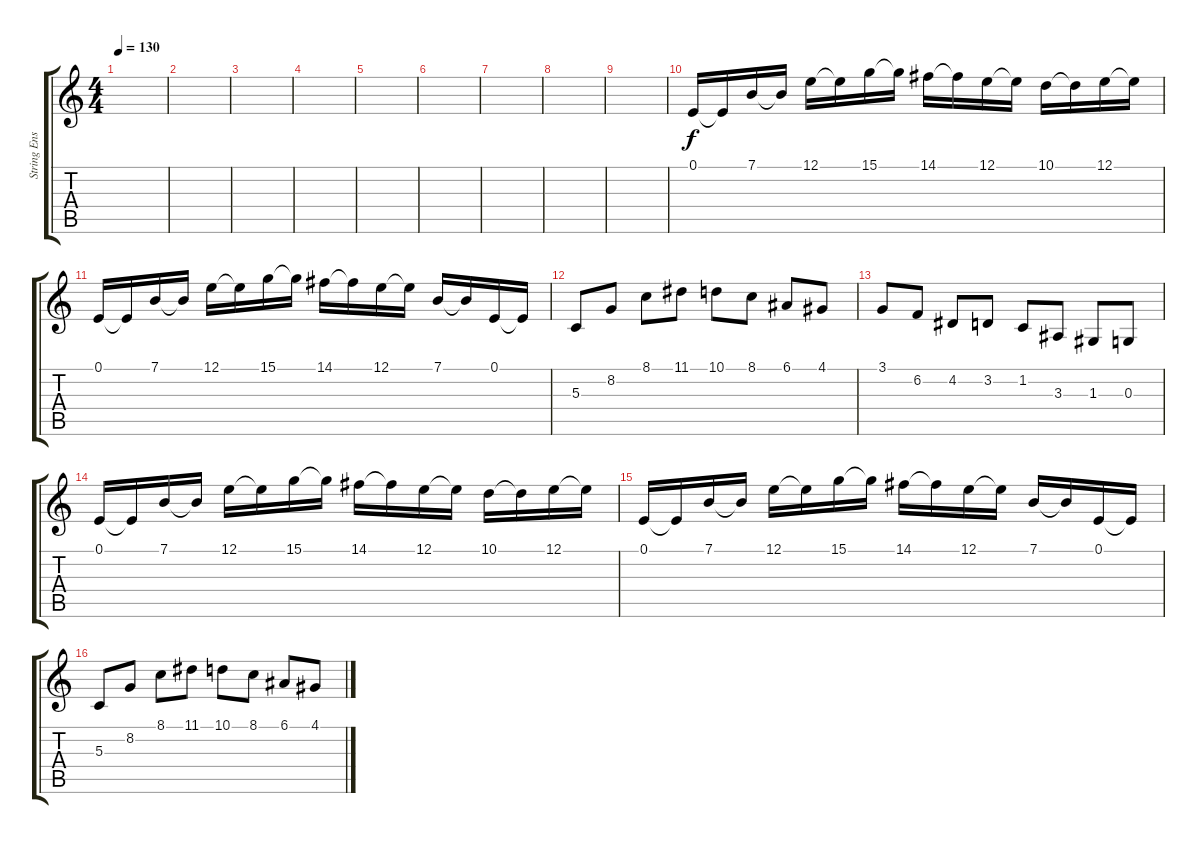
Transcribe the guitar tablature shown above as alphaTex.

\track ("String Ensemble" "String Ens") {instrument stringensemble1}
\staff {score tabs}
\tuning (E4 B3 G3 D3 A2 E2) {hide}
\ts (4 4)
\tempo 130
\clef g2
\ks c
|
|
|
|
|
|
|
|
|
0.1.16{instrument stringensemble1} 0.1{t}.16 7.1.16 7.1{t}.16 12.1.16 12.1{t}.16 15.1.16 15.1{t}.16 14.1.16 14.1{t}.16 12.1.16 12.1{t}.16 10.1.16 10.1{t}.16 12.1.16 12.1{t}.16 |
0.1.16 0.1{t}.16 7.1.16 7.1{t}.16 12.1.16 12.1{t}.16 15.1.16 15.1{t}.16 14.1.16 14.1{t}.16 12.1.16 12.1{t}.16 7.1.16 7.1{t}.16 0.1.16 0.1{t}.16 |
5.3.8 8.2.8 8.1.8 11.1.8 10.1.8 8.1.8 6.1.8 4.1.8 |
3.1.8 6.2.8 4.2.8 3.2.8 1.2.8 3.3.8 1.3.8 0.3.8 |
0.1.16 0.1{t}.16 7.1.16 7.1{t}.16 12.1.16 12.1{t}.16 15.1.16 15.1{t}.16 14.1.16 14.1{t}.16 12.1.16 12.1{t}.16 10.1.16 10.1{t}.16 12.1.16 12.1{t}.16 |
0.1.16 0.1{t}.16 7.1.16 7.1{t}.16 12.1.16 12.1{t}.16 15.1.16 15.1{t}.16 14.1.16 14.1{t}.16 12.1.16 12.1{t}.16 7.1.16 7.1{t}.16 0.1.16 0.1{t}.16 |
5.3.8 8.2.8 8.1.8 11.1.8 10.1.8 8.1.8 6.1.8 4.1.8
